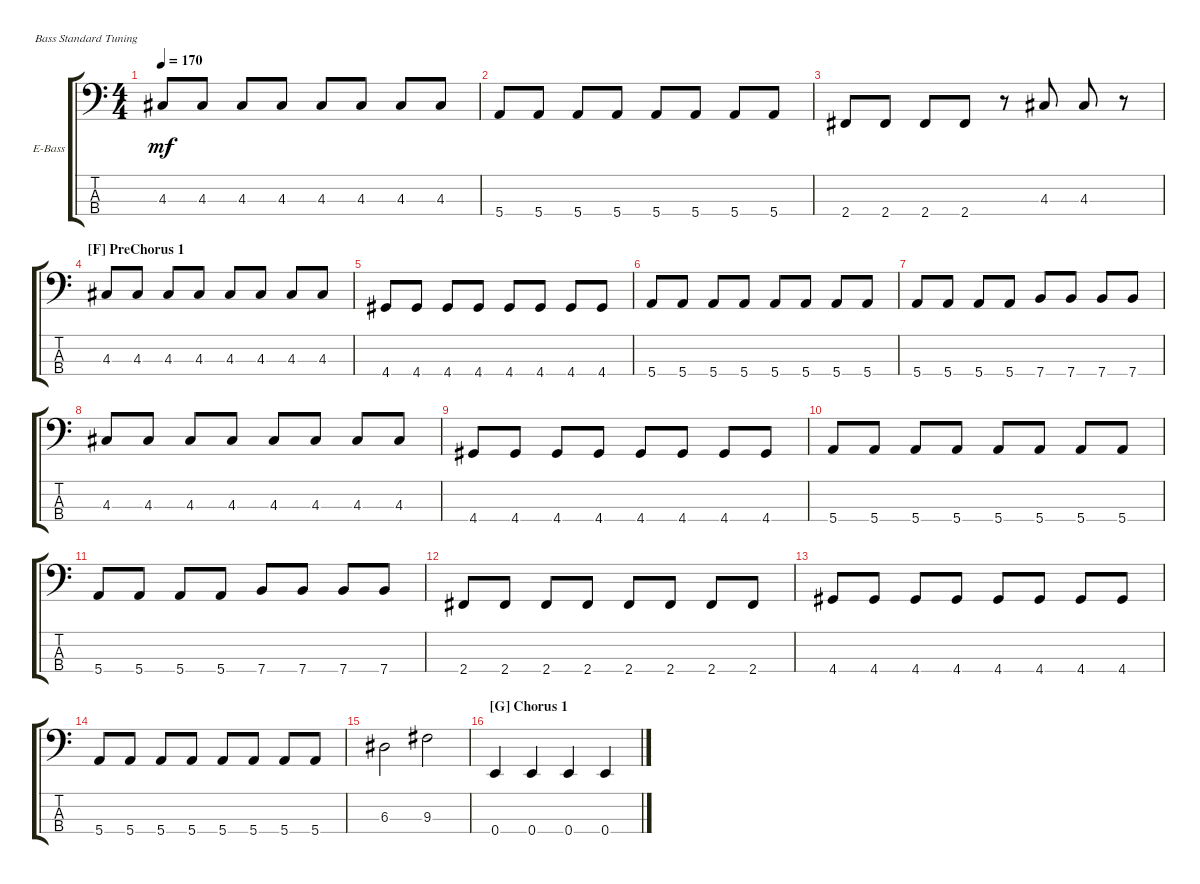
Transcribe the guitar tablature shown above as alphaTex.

\defaultSystemsLayout 4
\bracketExtendMode groupsimilarinstruments
\firstSystemTrackNameOrientation horizontal
\otherSystemsTrackNameOrientation horizontal
\track ("Electric Bass" "E-Bass") {instrument electricbassfinger}
\staff {score tabs}
\tuning (G2 D2 A1 E1)
\ts (4 4)
\tempo 170
\clef f4
\ks c
4.3.8{dy mf} 4.3.8 4.3.8 4.3.8 4.3.8 4.3.8 4.3.8 4.3.8 |
5.4.8 5.4.8 5.4.8 5.4.8 5.4.8 5.4.8 5.4.8 5.4.8 |
2.4.8 2.4.8 2.4.8 2.4.8 r.8 4.3.8 4.3.8 r.8 |
\section ("F" "PreChorus 1 ")
4.3.8 4.3.8 4.3.8 4.3.8 4.3.8 4.3.8 4.3.8 4.3.8 |
4.4.8 4.4.8 4.4.8 4.4.8 4.4.8 4.4.8 4.4.8 4.4.8 |
5.4.8 5.4.8 5.4.8 5.4.8 5.4.8 5.4.8 5.4.8 5.4.8 |
5.4.8 5.4.8 5.4.8 5.4.8 7.4.8 7.4.8 7.4.8 7.4.8 |
4.3.8 4.3.8 4.3.8 4.3.8 4.3.8 4.3.8 4.3.8 4.3.8 |
4.4.8 4.4.8 4.4.8 4.4.8 4.4.8 4.4.8 4.4.8 4.4.8 |
5.4.8 5.4.8 5.4.8 5.4.8 5.4.8 5.4.8 5.4.8 5.4.8 |
5.4.8 5.4.8 5.4.8 5.4.8 7.4.8 7.4.8 7.4.8 7.4.8 |
2.4.8 2.4.8 2.4.8 2.4.8 2.4.8 2.4.8 2.4.8 2.4.8 |
4.4.8 4.4.8 4.4.8 4.4.8 4.4.8 4.4.8 4.4.8 4.4.8 |
5.4.8 5.4.8 5.4.8 5.4.8 5.4.8 5.4.8 5.4.8 5.4.8 |
6.3.2 9.3.2 |
\section ("G" "Chorus 1")
0.4.4 0.4.4 0.4.4 0.4.4
